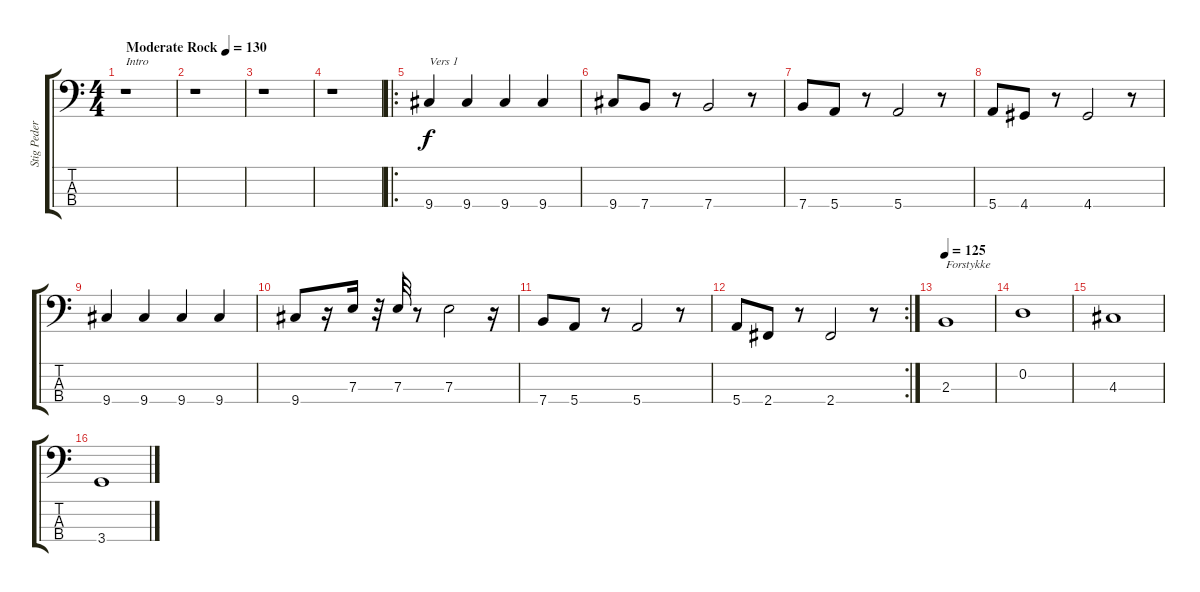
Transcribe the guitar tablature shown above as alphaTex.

\track ("Stig Pedersen (Bas)" "Stig Peder") {instrument electricbasspick}
\staff {score tabs}
\tuning (G2 D2 A1 E1) {hide}
\ts (4 4)
\tempo (130 "Moderate Rock")
\clef f4
\ks c
r.1{txt "Intro" dy f instrument electricbasspick} |
r.1 |
r.1 |
r.1 |
\ro
9.4.4{txt "Vers 1"} 9.4.4 9.4.4 9.4.4 |
9.4.8 7.4.8 r.8 7.4.2 r.8 |
7.4.8 5.4.8 r.8 5.4.2 r.8 |
5.4.8 4.4.8 r.8 4.4.2 r.8 |
9.4.4 9.4.4 9.4.4 9.4.4 |
9.4.8 r.16 7.3.16{beam Up} r.32 7.3.32{beam Up} r.8 7.3.2 r.16 |
7.4.8 5.4.8 r.8 5.4.2 r.8 |
\rc 2
5.4.8 2.4.8 r.8 2.4.2 r.8 |
\tempo 125
2.3.1{txt "Forstykke"} |
0.2.1 |
4.3.1 |
3.4.1
